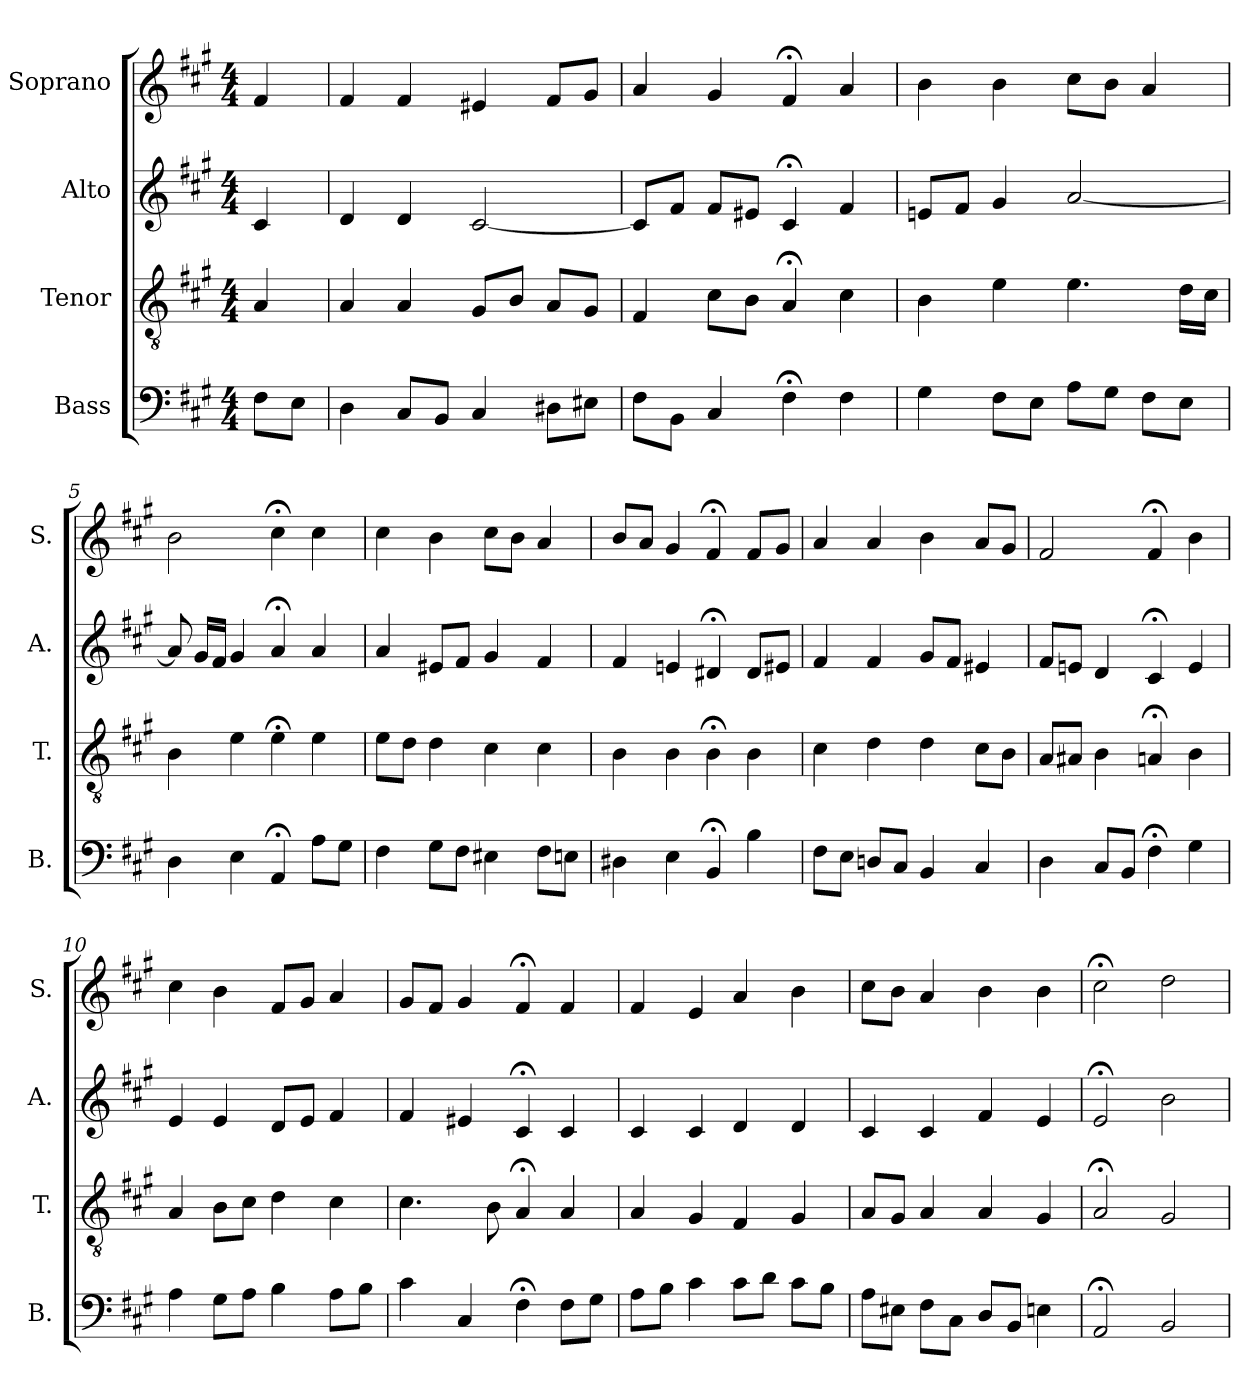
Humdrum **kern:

**kern	**kern	**kern	**kern
*part4	*part3	*part2	*part1
*staff4	*staff3	*staff2	*staff1
*I"Bass	*I"Tenor	*I"Alto	*I"Soprano
*I'B.	*I'T.	*I'A.	*I'S.
*clefF4	*clefGv2	*clefG2	*clefG2
*	*ITrd7c12	*	*
*k[f#c#g#]	*k[f#c#g#]	*k[f#c#g#]	*k[f#c#g#]
*A:	*A:	*A:	*A:
*M4/4	*M4/4	*M4/4	*M4/4
=1	=1	=1	=1
8F#\L	4AA/	4c#/	4f#/
8E\J	.	.	.
=2	=2	=2	=2
4D\	4AA/	4d/	4f#/
8C#/L	4AA/	4d/	4f#/
8BB/J	.	.	.
4C#/	8GG#/L	[2c#/	4e#X/
.	8BB/J	.	.
8D#X\L	8AA/L	.	8f#/L
8E#X\J	8GG#/J	.	8g#/J
=3	=3	=3	=3
8F#\L	4FF#/	8c#/L]	4a/
8BB\J	.	8f#/J	.
4C#/	8C#\L	8f#/L	4g#/
.	8BB\J	8e#X/J	.
4F#;<\	4AA;</	4c#;</	4f#;</
4F#\	4C#\	4f#/	4a/
=4	=4	=4	=4
4G#\	4BB\	8en/L	4b\
.	.	8f#/J	.
8F#\L	4E\	4g#/	4b\
8E\J	.	.	.
8A\L	4.E\	[2a/	8cc#\L
8G#\J	.	.	8b\J
8F#\L	.	.	4a/
8E\J	16D\LL	.	.
.	16C#\JJ	.	.
!!LO:LB:g=z
=5	=5	=5	=5
4D\	4BB\	8a/]	2b\
.	.	16g#/LL	.
.	.	16f#/JJ	.
4E\	4E\	4g#/	.
4AA;</	4E;<\	4a;</	4cc#;<\
8A\L	4E\	4a/	4cc#\
8G#\J	.	.	.
=6	=6	=6	=6
4F#\	8E\L	4a/	4cc#\
.	8D\J	.	.
8G#\L	4D\	8e#X/L	4b\
8F#\J	.	8f#/J	.
4E#X\	4C#\	4g#/	8cc#\L
.	.	.	8b\J
8F#\L	4C#\	4f#/	4a/
8En\J	.	.	.
=7	=7	=7	=7
4D#X\	4BB\	4f#/	8b/L
.	.	.	8a/J
4E\	4BB\	4en/	4g#/
4BB;</	4BB;<\	4d#X;</	4f#;</
4B\	4BB\	8d#/L	8f#/L
.	.	8e#X/J	8g#/J
=8	=8	=8	=8
8F#\L	4C#\	4f#/	4a/
8E\J	.	.	.
8Dn/L	4D\	4f#/	4a/
8C#/J	.	.	.
4BB/	4D\	8g#/L	4b\
.	.	8f#/J	.
4C#/	8C#\L	4e#X/	8a/L
.	8BB\J	.	8g#/J
!!LO:PB:g=z
=9	=9	=9	=9
4D\	8AA/L	8f#/L	2f#/
.	8AA#X/J	8en/J	.
8C#/L	4BB\	4d/	.
8BB/J	.	.	.
4F#;<\	4AAn;</	4c#;</	4f#;</
4G#\	4BB\	4e/	4b\
=10	=10	=10	=10
4A\	4AA/	4e/	4cc#\
8G#\L	8BB\L	4e/	4b\
8A\J	8C#\J	.	.
4B\	4D\	8d/L	8f#/L
.	.	8e/J	8g#/J
8A\L	4C#\	4f#/	4a/
8B\J	.	.	.
=11	=11	=11	=11
4c#\	4.C#\	4f#/	8g#/L
.	.	.	8f#/J
4C#/	.	4e#X/	4g#/
.	8BB\	.	.
4F#;<\	4AA;</	4c#;</	4f#;</
8F#\L	4AA/	4c#/	4f#/
8G#\J	.	.	.
=12	=12	=12	=12
8A\L	4AA/	4c#/	4f#/
8B\J	.	.	.
4c#\	4GG#/	4c#/	4e/
8c#\L	4FF#/	4d/	4a/
8d\J	.	.	.
8c#\L	4GG#/	4d/	4b\
8B\J	.	.	.
!!LO:LB:g=z
=13	=13	=13	=13
8A\L	8AA/L	4c#/	8cc#\L
8E#X\J	8GG#/J	.	8b\J
8F#\L	4AA/	4c#/	4a/
8C#\J	.	.	.
8D/L	4AA/	4f#/	4b\
8BB/J	.	.	.
4En\	4GG#/	4e/	4b\
=14	=14	=14	=14
2AA;</	2AA;</	2e;</	2cc#;<\
2BB/	2GG#/	2b\	2dd\
=	=	=	=
*-	*-	*-	*-
